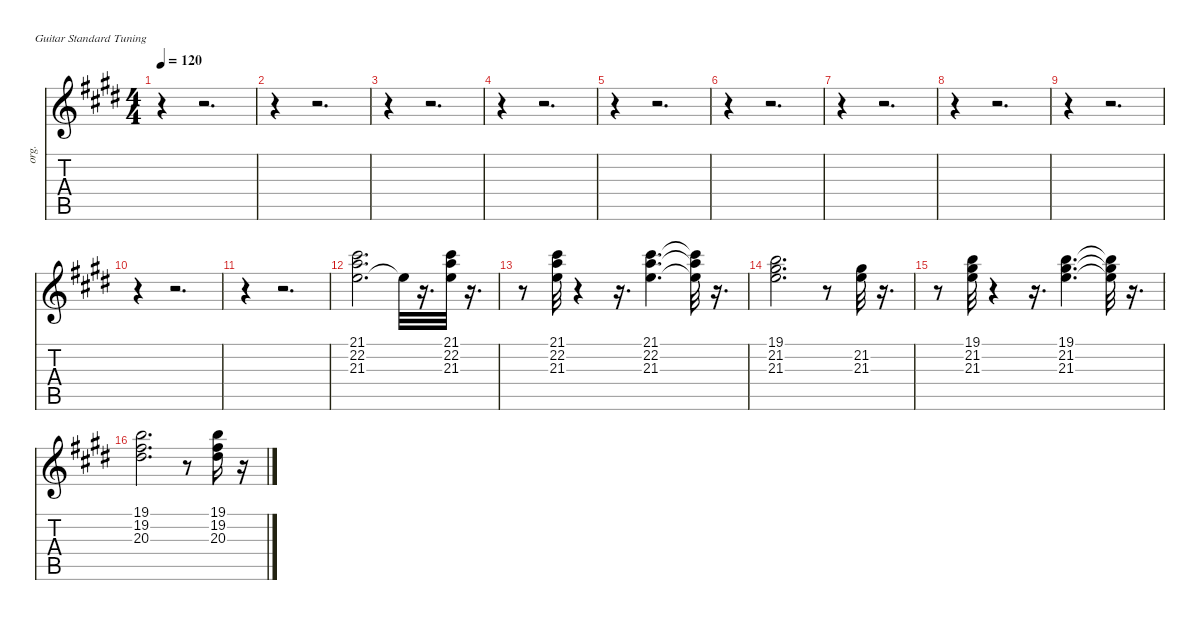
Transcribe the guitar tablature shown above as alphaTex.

\defaultSystemsLayout 4
\hideDynamics
\bracketExtendMode nobrackets
\track ("Keyboard2" "org.") {instrument rockorgan}
\staff {score tabs}
\tuning (E4 B3 G3 D3 A2 E2)
\ts (4 4)
\tempo 120
\clef g2
\ks e
r.4{dy mf beam Down} r.2{d beam Down} |
r.4{beam Down} r.2{d beam Down} |
r.4{beam Down} r.2{d beam Down} |
r.4{beam Down} r.2{d beam Down} |
r.4{beam Down} r.2{d beam Down} |
r.4{beam Down} r.2{d beam Down} |
r.4{beam Down} r.2{d beam Down} |
r.4{beam Down} r.2{d beam Down} |
r.4{beam Down} r.2{d beam Down} |
r.4{beam Down} r.2{d beam Down} |
r.4{beam Down} r.2{d beam Down} |
(21.1{acc #} 22.2{acc forcenatural} 21.3{acc forcenatural}).2{d beam Down} 21.3{t acc forcenatural}.32{dy f beam Down} r.16{d beam Down} (21.1{acc #} 22.2{acc forcenatural} 21.3{acc forcenatural}).32{dy mf beam Down} r.16{d beam Down} |
r.8{beam Down} (21.1{acc #} 22.2{acc forcenatural} 21.3{acc forcenatural}).32{beam Down} r.4{beam Down} r.16{d beam Down} (21.1{acc #} 22.2{acc forcenatural} 21.3{acc forcenatural}).4{d beam Down} (21.1{t acc #} 22.2{t acc forcenatural} 21.3{t acc forcenatural}).32{dy f beam Down} r.16{d beam Down} |
(19.1{acc forcenatural} 21.2{acc #} 21.3{acc forcenatural}).2{d dy mf beam Down} r.8{beam Down} (21.2{acc #} 21.3{acc forcenatural}).32{beam Down} r.16{d beam Down} |
r.8{beam Down} (19.1{acc forcenatural} 21.2{acc #} 21.3{acc forcenatural}).32{beam Down} r.4{beam Down} r.16{d beam Down} (19.1{acc forcenatural} 21.2{acc #} 21.3{acc forcenatural}).4{d beam Down} (19.1{t acc forcenatural} 21.2{t acc #} 21.3{t acc forcenatural}).32{dy f beam Down} r.16{d beam Down} |
(19.1{acc forcenatural} 19.2{acc #} 20.3{acc #}).2{d dy mf beam Down} r.8{beam Down} (19.1{acc forcenatural} 19.2{acc #} 20.3{acc #}).16{beam Down} r.16{beam Down}
